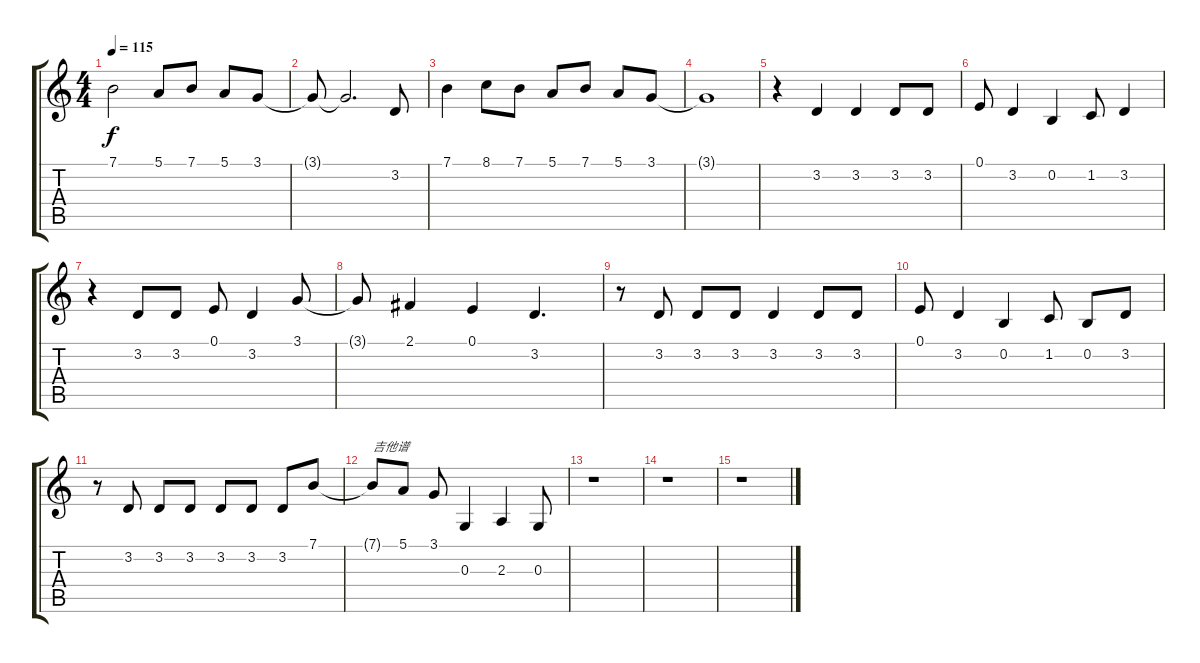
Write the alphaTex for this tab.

\track "" {instrument orchestralharp}
\staff {score tabs}
\tuning (E4 B3 G3 D3 A2 E2) {hide}
\ts (4 4)
\tempo 115
\clef g2
\ks c
7.1.2{dy f} 5.1.8 7.1.8 5.1.8 3.1.8 |
3.1{t}.8 3.1{t}.2{d} 3.2.8 |
7.1.4 8.1.8 7.1.8 5.1.8 7.1.8 5.1.8 3.1.8 |
3.1{t}.1 |
r.4 3.2.4 3.2.4 3.2.8 3.2.8 |
0.1.8 3.2.4 0.2.4 1.2.8 3.2.4 |
r.4 3.2.8 3.2.8 0.1.8 3.2.4 3.1.8 |
3.1{t}.8 2.1.4 0.1.4 3.2.4{d} |
r.8 3.2.8 3.2.8 3.2.8 3.2.4 3.2.8 3.2.8 |
0.1.8 3.2.4 0.2.4 1.2.8 0.2.8 3.2.8 |
r.8 3.2.8 3.2.8 3.2.8 3.2.8 3.2.8 3.2.8 7.1.8 |
7.1{t}.8{txt "吉他谱"} 5.1.8 3.1.8 0.3.4 2.3.4 0.3.8 |
r.1 |
r.1 |
r.1
